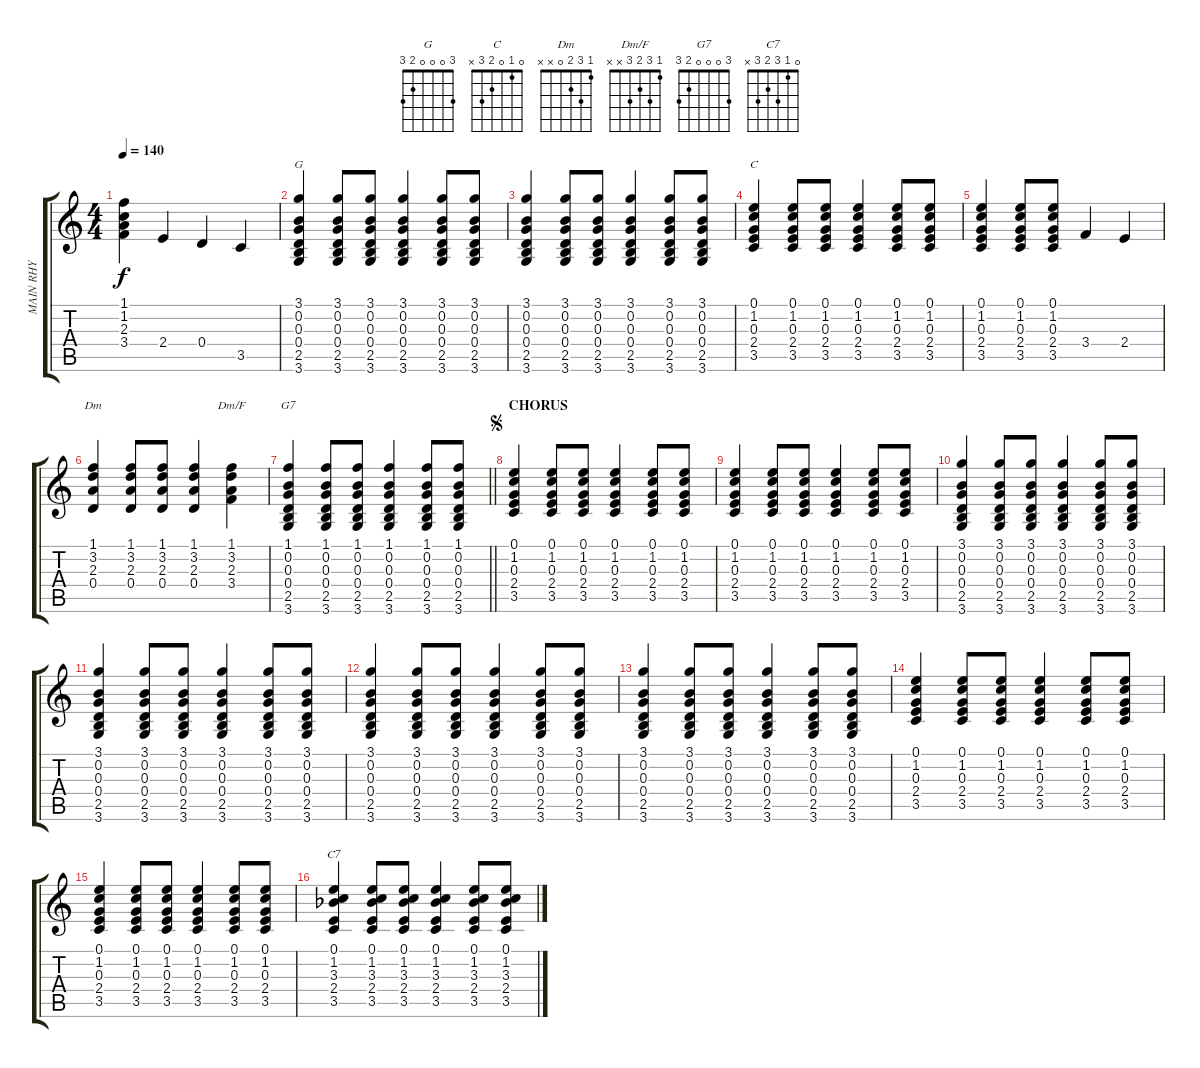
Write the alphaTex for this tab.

\track ("MAIN RHY" "MAIN RHY") {instrument acousticguitarnylon}
\staff {score tabs}
\tuning (E4 B3 G3 D3 A2 E2) {hide}
\chord ("G" 3 0 0 0 2 3)
\chord ("C" 0 1 0 2 3 x)
\chord ("Dm" 1 3 2 0 x x)
\chord ("Dm/F" 1 3 2 3 x x)
\chord ("G7" 3 0 0 0 2 3)
\chord ("C7" 0 1 3 2 3 x)
\ts (4 4)
\tempo 140
\clef g2
\ks c
(1.1 1.2 2.3 3.4).4{dy f} 2.4.4 0.4.4 3.5.4 |
(3.1 0.2 0.3 0.4 2.5 3.6).4{ch "G"} (3.1 0.2 0.3 0.4 2.5 3.6).8 (3.1 0.2 0.3 0.4 2.5 3.6).8 (3.1 0.2 0.3 0.4 2.5 3.6).4 (3.1 0.2 0.3 0.4 2.5 3.6).8 (3.1 0.2 0.3 0.4 2.5 3.6).8 |
(3.1 0.2 0.3 0.4 2.5 3.6).4 (3.1 0.2 0.3 0.4 2.5 3.6).8 (3.1 0.2 0.3 0.4 2.5 3.6).8 (3.1 0.2 0.3 0.4 2.5 3.6).4 (3.1 0.2 0.3 0.4 2.5 3.6).8 (3.1 0.2 0.3 0.4 2.5 3.6).8 |
(0.1 1.2 0.3 2.4 3.5).4{ch "C"} (0.1 1.2 0.3 2.4 3.5).8 (0.1 1.2 0.3 2.4 3.5).8 (0.1 1.2 0.3 2.4 3.5).4 (0.1 1.2 0.3 2.4 3.5).8 (0.1 1.2 0.3 2.4 3.5).8 |
(0.1 1.2 0.3 2.4 3.5).4 (0.1 1.2 0.3 2.4 3.5).8 (0.1 1.2 0.3 2.4 3.5).8 3.4.4 2.4.4 |
(1.1 3.2 2.3 0.4).4{ch "Dm"} (1.1 3.2 2.3 0.4).8 (1.1 3.2 2.3 0.4).8 (1.1 3.2 2.3 0.4).4 (1.1 3.2 2.3 3.4).4{ch "Dm/F"} |
\barLineRight lightlight
(1.1 0.2 0.3 0.4 2.5 3.6).4{ch "G7"} (1.1 0.2 0.3 0.4 2.5 3.6).8 (1.1 0.2 0.3 0.4 2.5 3.6).8 (1.1 0.2 0.3 0.4 2.5 3.6).4 (1.1 0.2 0.3 0.4 2.5 3.6).8 (1.1 0.2 0.3 0.4 2.5 3.6).8 |
\section ("" "CHORUS")
\jump segno
(0.1 1.2 0.3 2.4 3.5).4 (0.1 1.2 0.3 2.4 3.5).8 (0.1 1.2 0.3 2.4 3.5).8 (0.1 1.2 0.3 2.4 3.5).4 (0.1 1.2 0.3 2.4 3.5).8 (0.1 1.2 0.3 2.4 3.5).8 |
(0.1 1.2 0.3 2.4 3.5).4 (0.1 1.2 0.3 2.4 3.5).8 (0.1 1.2 0.3 2.4 3.5).8 (0.1 1.2 0.3 2.4 3.5).4 (0.1 1.2 0.3 2.4 3.5).8 (0.1 1.2 0.3 2.4 3.5).8 |
(3.1 0.2 0.3 0.4 2.5 3.6).4 (3.1 0.2 0.3 0.4 2.5 3.6).8 (3.1 0.2 0.3 0.4 2.5 3.6).8 (3.1 0.2 0.3 0.4 2.5 3.6).4 (3.1 0.2 0.3 0.4 2.5 3.6).8 (3.1 0.2 0.3 0.4 2.5 3.6).8 |
(3.1 0.2 0.3 0.4 2.5 3.6).4 (3.1 0.2 0.3 0.4 2.5 3.6).8 (3.1 0.2 0.3 0.4 2.5 3.6).8 (3.1 0.2 0.3 0.4 2.5 3.6).4 (3.1 0.2 0.3 0.4 2.5 3.6).8 (3.1 0.2 0.3 0.4 2.5 3.6).8 |
(3.1 0.2 0.3 0.4 2.5 3.6).4 (3.1 0.2 0.3 0.4 2.5 3.6).8 (3.1 0.2 0.3 0.4 2.5 3.6).8 (3.1 0.2 0.3 0.4 2.5 3.6).4 (3.1 0.2 0.3 0.4 2.5 3.6).8 (3.1 0.2 0.3 0.4 2.5 3.6).8 |
(3.1 0.2 0.3 0.4 2.5 3.6).4 (3.1 0.2 0.3 0.4 2.5 3.6).8 (3.1 0.2 0.3 0.4 2.5 3.6).8 (3.1 0.2 0.3 0.4 2.5 3.6).4 (3.1 0.2 0.3 0.4 2.5 3.6).8 (3.1 0.2 0.3 0.4 2.5 3.6).8 |
(0.1 1.2 0.3 2.4 3.5).4 (0.1 1.2 0.3 2.4 3.5).8 (0.1 1.2 0.3 2.4 3.5).8 (0.1 1.2 0.3 2.4 3.5).4 (0.1 1.2 0.3 2.4 3.5).8 (0.1 1.2 0.3 2.4 3.5).8 |
(0.1 1.2 0.3 2.4 3.5).4 (0.1 1.2 0.3 2.4 3.5).8 (0.1 1.2 0.3 2.4 3.5).8 (0.1 1.2 0.3 2.4 3.5).4 (0.1 1.2 0.3 2.4 3.5).8 (0.1 1.2 0.3 2.4 3.5).8 |
(0.1 1.2 3.3{acc b} 2.4 3.5).4{ch "C7"} (0.1 1.2 3.3{acc b} 2.4 3.5).8 (0.1 1.2 3.3{acc b} 2.4 3.5).8 (0.1 1.2 3.3{acc b} 2.4 3.5).4 (0.1 1.2 3.3{acc b} 2.4 3.5).8 (0.1 1.2 3.3{acc b} 2.4 3.5).8
